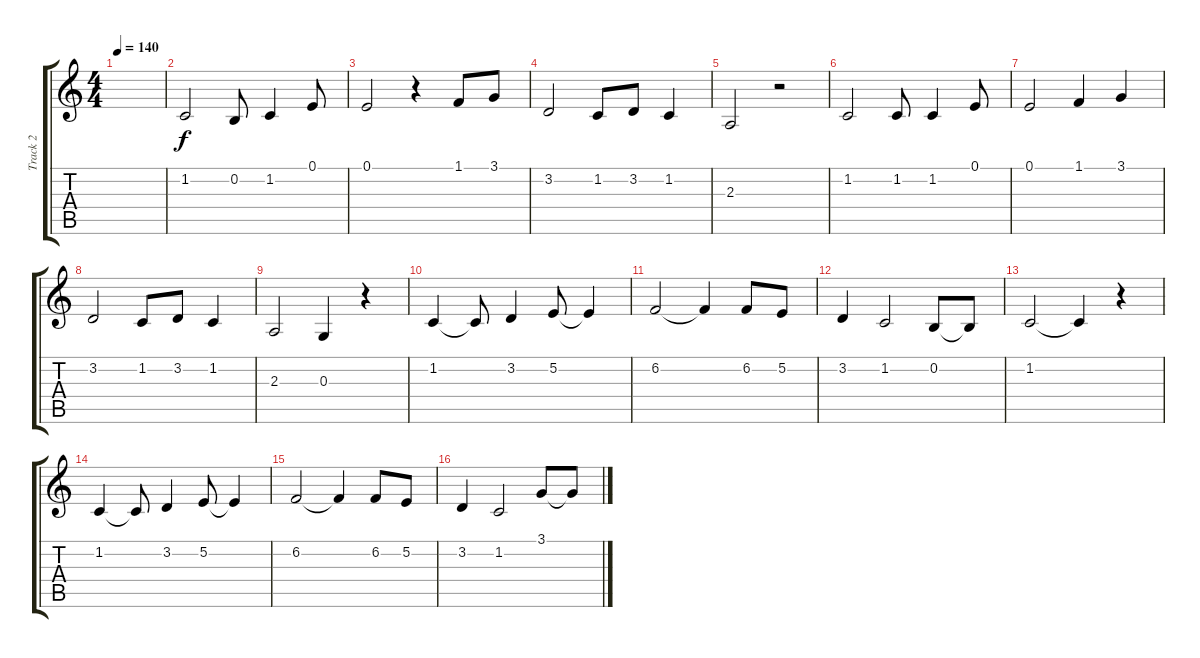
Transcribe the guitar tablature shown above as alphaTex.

\track ("Track 2" "Track 2") {instrument clarinet}
\staff {score tabs}
\tuning (E4 B3 G3 D3 A2 E2) {hide}
\ts (4 4)
\tempo 140
\clef g2
\ks c
|
1.2.2 0.2.8 1.2.4 0.1.8 |
0.1.2 r.4 1.1.8 3.1.8 |
3.2.2 1.2.8 3.2.8 1.2.4 |
2.3.2 r.2 |
1.2.2 1.2.8 1.2.4 0.1.8 |
0.1.2 1.1.4 3.1.4 |
3.2.2 1.2.8 3.2.8 1.2.4 |
2.3.2 0.3.4 r.4 |
1.2.4 1.2{t}.8 3.2.4 5.2.8 5.2{t}.4 |
6.2.2 6.2{t}.4 6.2.8 5.2.8 |
3.2.4 1.2.2 0.2.8 0.2{t}.8 |
1.2.2 1.2{t}.4 r.4 |
1.2.4 1.2{t}.8 3.2.4 5.2.8 5.2{t}.4 |
6.2.2 6.2{t}.4 6.2.8 5.2.8 |
3.2.4 1.2.2 3.1.8 3.1{t}.8
